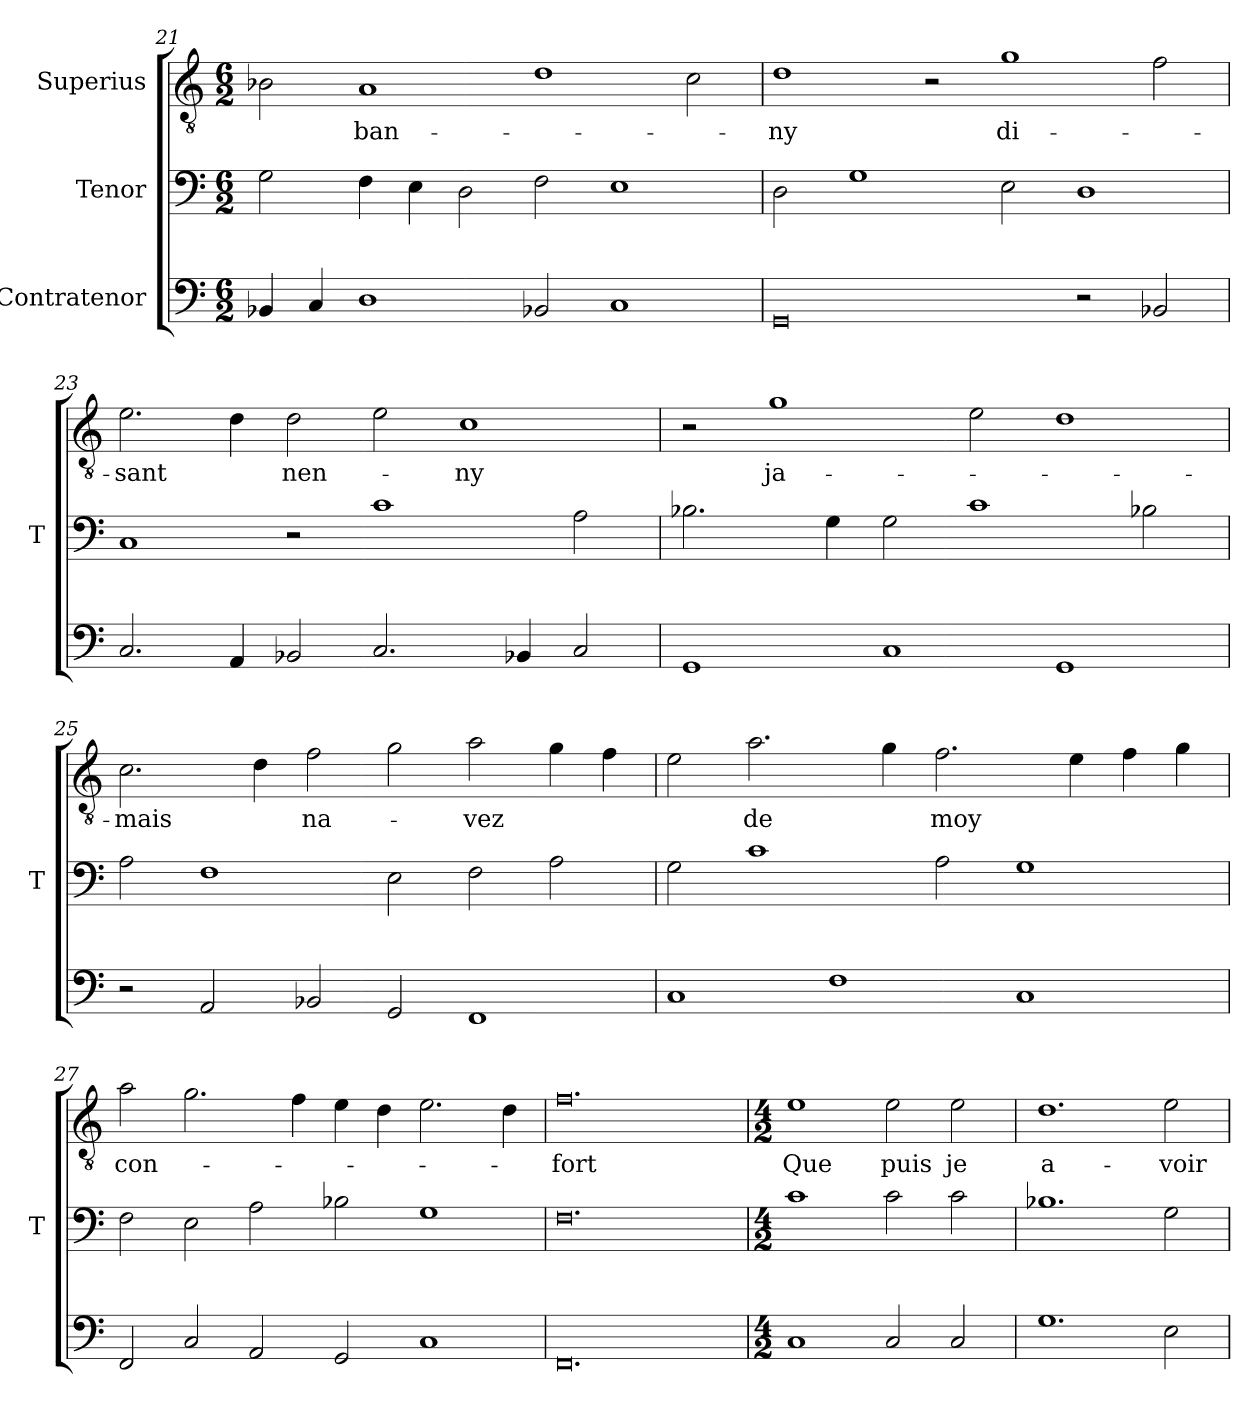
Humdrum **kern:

**kern	**kern	**kern	**text
*part3	*part2	*part1	*part1
*staff3	*staff2	*staff1	*staff1
*I"Contratenor	*I"Tenor	*I"Superius	*
*	*I'T	*	*
*clefF4	*clefF4	*clefGv2	*
*M6/2	*M6/2	*M6/2	*
=21	=21	=21	=21
4BB-X	2G	2B-X	.
4C	.	.	.
1D	4F	1A	ban-
.	4E	.	.
.	2D	.	.
2BB-X	2F	1d	.
1C	1E	.	.
.	.	2c	.
=22	=22	=22	=22
0GG	2D	1d	-ny
.	1G	.	.
.	.	2r	.
.	2E	1g	di-
2r	1D	.	.
2BB-X	.	2f	.
=23	=23	=23	=23
2.C	1C	2.e	-sant
4AA	.	4d	.
2BB-X	2r	2d	nen-
2.C	1c	2e	.
.	.	1c	-ny
4BB-X	.	.	.
2C	2A	.	.
=24	=24	=24	=24
1GG	2.B-X	2r	.
.	.	1g	ja-
.	4G	.	.
1C	2G	.	.
.	1c	2e	.
1GG	.	1d	.
.	2B-X	.	.
=25	=25	=25	=25
2r	2A	2.c	-mais
2AA	1F	.	.
.	.	4d	.
2BB-X	.	2f	na-
2GG	2E	2g	.
1FF	2F	2a	-vez
.	2A	4g	.
.	.	4f	.
=26	=26	=26	=26
1C	2G	2e	.
.	1c	2.a	-de
1F	.	.	.
.	.	4g	.
.	2A	2.f	-moy
1C	1G	.	.
.	.	4e	.
.	.	4f	.
.	.	4g	.
=27	=27	=27	=27
2FF	2F	2a	con-
2C	2E	2.g	.
2AA	2A	.	.
.	.	4f	.
2GG	2B-X	4e	.
.	.	4d	.
1C	1G	2.e	.
.	.	4d	.
=28	=28	=28	=28
0.FF	0.F	0.f	-fort
=29	=29	=29	=29
*M4/2	*M4/2	*M4/2	*
1C	1c	1e	-Que
2C	2c	2e	-puis
2C	2c	2e	-je
=30	=30	=30	=30
1.G	1.B-X	1.d	a-
2E	2G	2e	-voir
=	=	=	=
*-	*-	*-	*-
